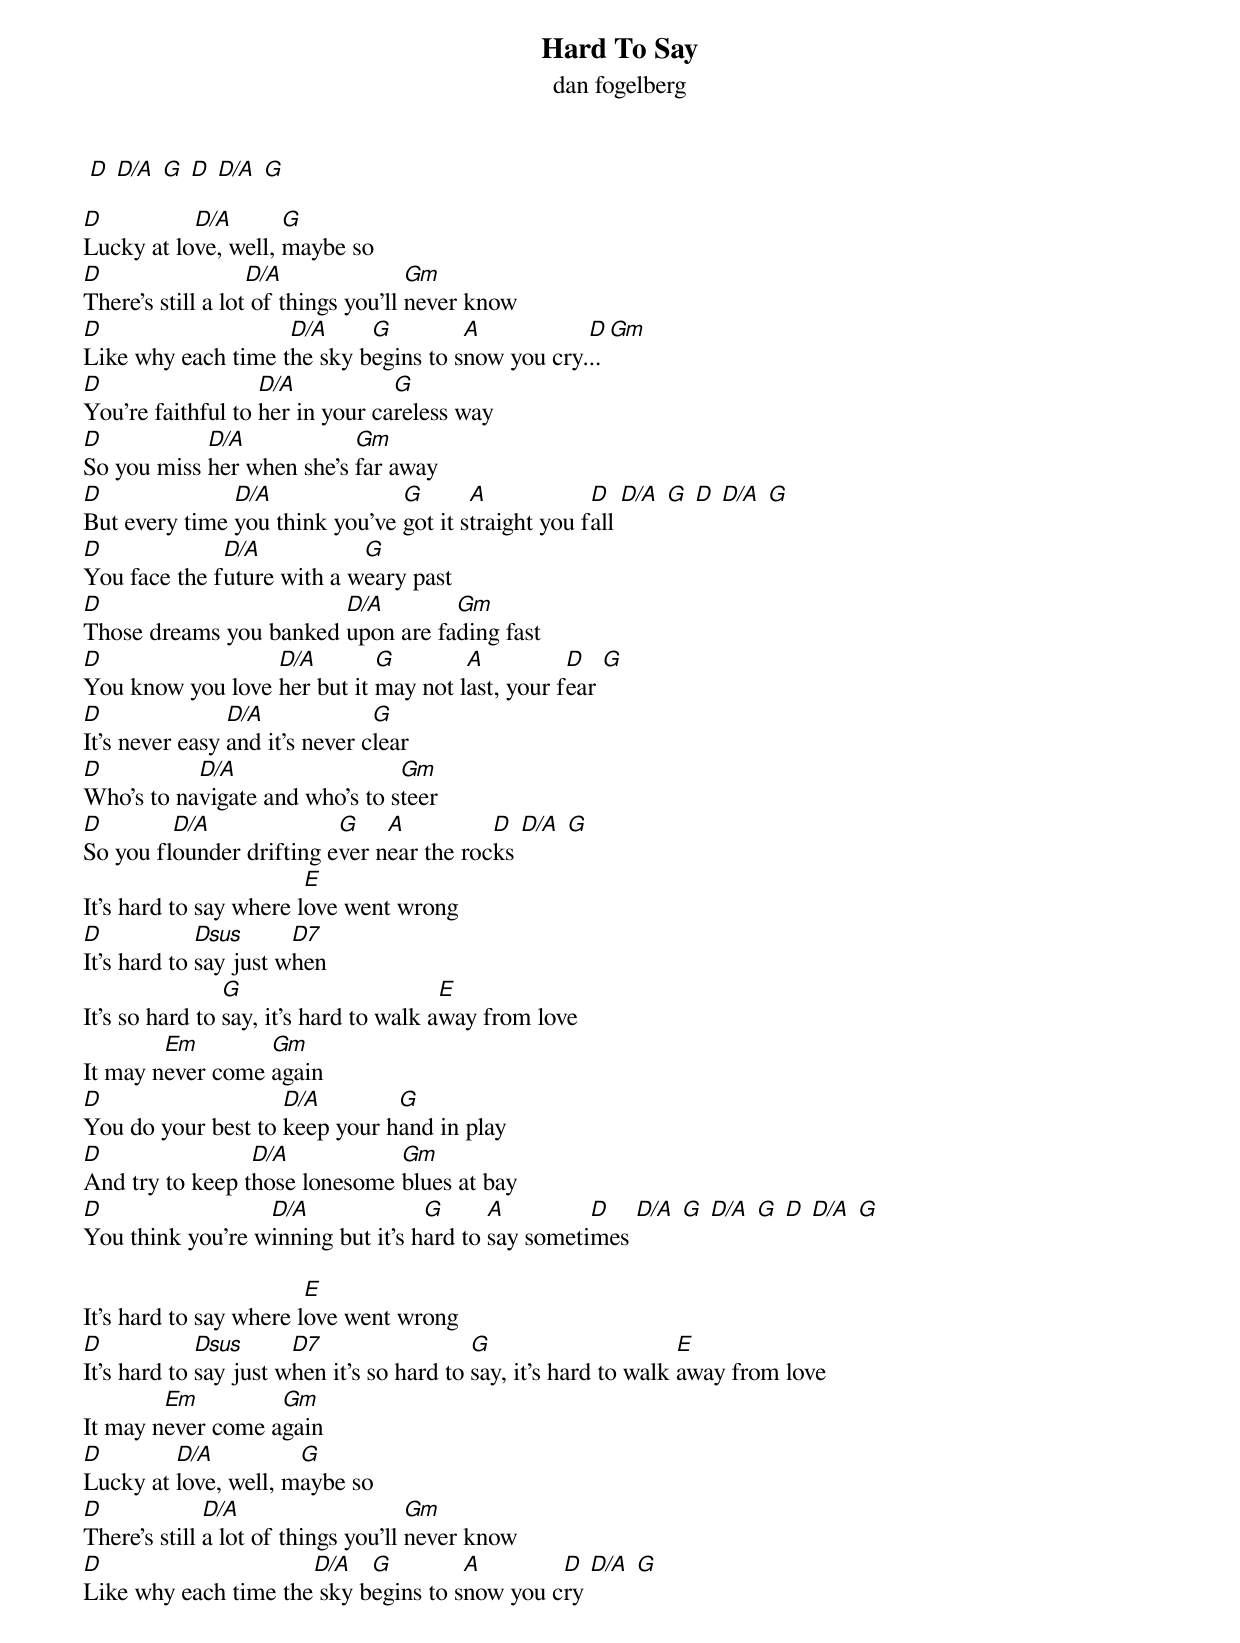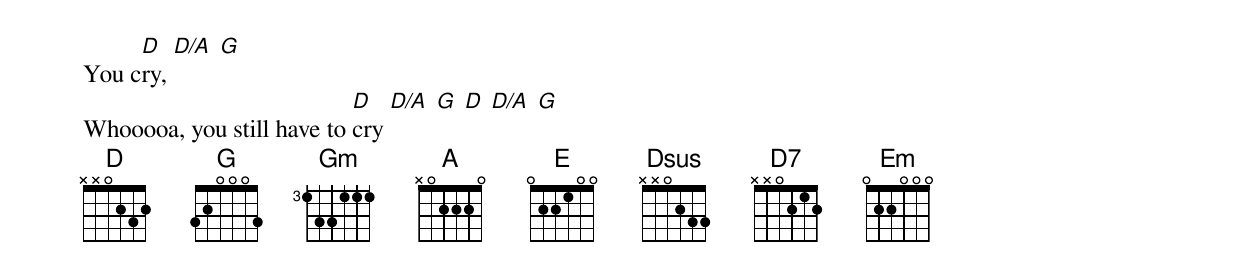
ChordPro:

{title: Hard To Say}
{subtitle: dan fogelberg}

 [D] [D/A] [G] [D] [D/A] [G]

[D]Lucky at lo[D/A]ve, well, [G]maybe so
[D]There's still a lot[D/A] of things you'll [Gm]never know
[D]Like why each time t[D/A]he sky b[G]egins to s[A]now you cry.[D].. [Gm]
[D]You're faithful to [D/A]her in your ca[G]reless way
[D]So you miss [D/A]her when she's [Gm]far away
[D]But every time [D/A]you think you've [G]got it s[A]traight you f[D]all [D/A] [G] [D] [D/A] [G]
[D]You face the f[D/A]uture with a w[G]eary past
[D]Those dreams you banked [D/A]upon are fa[Gm]ding fast
[D]You know you love [D/A]her but it [G]may not l[A]ast, your f[D]ear [G]
[D]It's never easy [D/A]and it's never c[G]lear
[D]Who's to na[D/A]vigate and who's to s[Gm]teer
[D]So you fl[D/A]ounder drifting e[G]ver n[A]ear the roc[D]ks [D/A] [G]
It's hard to say where l[E]ove went wrong
[D]It's hard to [Dsus]say just w[D7]hen
It's so hard to [G]say, it's hard to walk a[E]way from love
It may n[Em]ever come [Gm]again
[D]You do your best to [D/A]keep your h[G]and in play
[D]And try to keep t[D/A]hose lonesome [Gm]blues at bay
[D]You think you're w[D/A]inning but it's h[G]ard to [A]say someti[D]mes [D/A] [G] [D/A] [G] [D] [D/A] [G]

It's hard to say where l[E]ove went wrong
[D]It's hard to [Dsus]say just w[D7]hen it's so hard to [G]say, it's hard to walk [E]away from love
It may n[Em]ever come a[Gm]gain
[D]Lucky at [D/A]love, well, m[G]aybe so
[D]There's still [D/A]a lot of things you'll [Gm]never know
[D]Like why each time the[D/A] sky b[G]egins to s[A]now you c[D]ry [D/A] [G]
You c[D]ry, [D/A] [G]
Whooooa, you still have to [D]cry [D/A] [G] [D] [D/A] [G]
